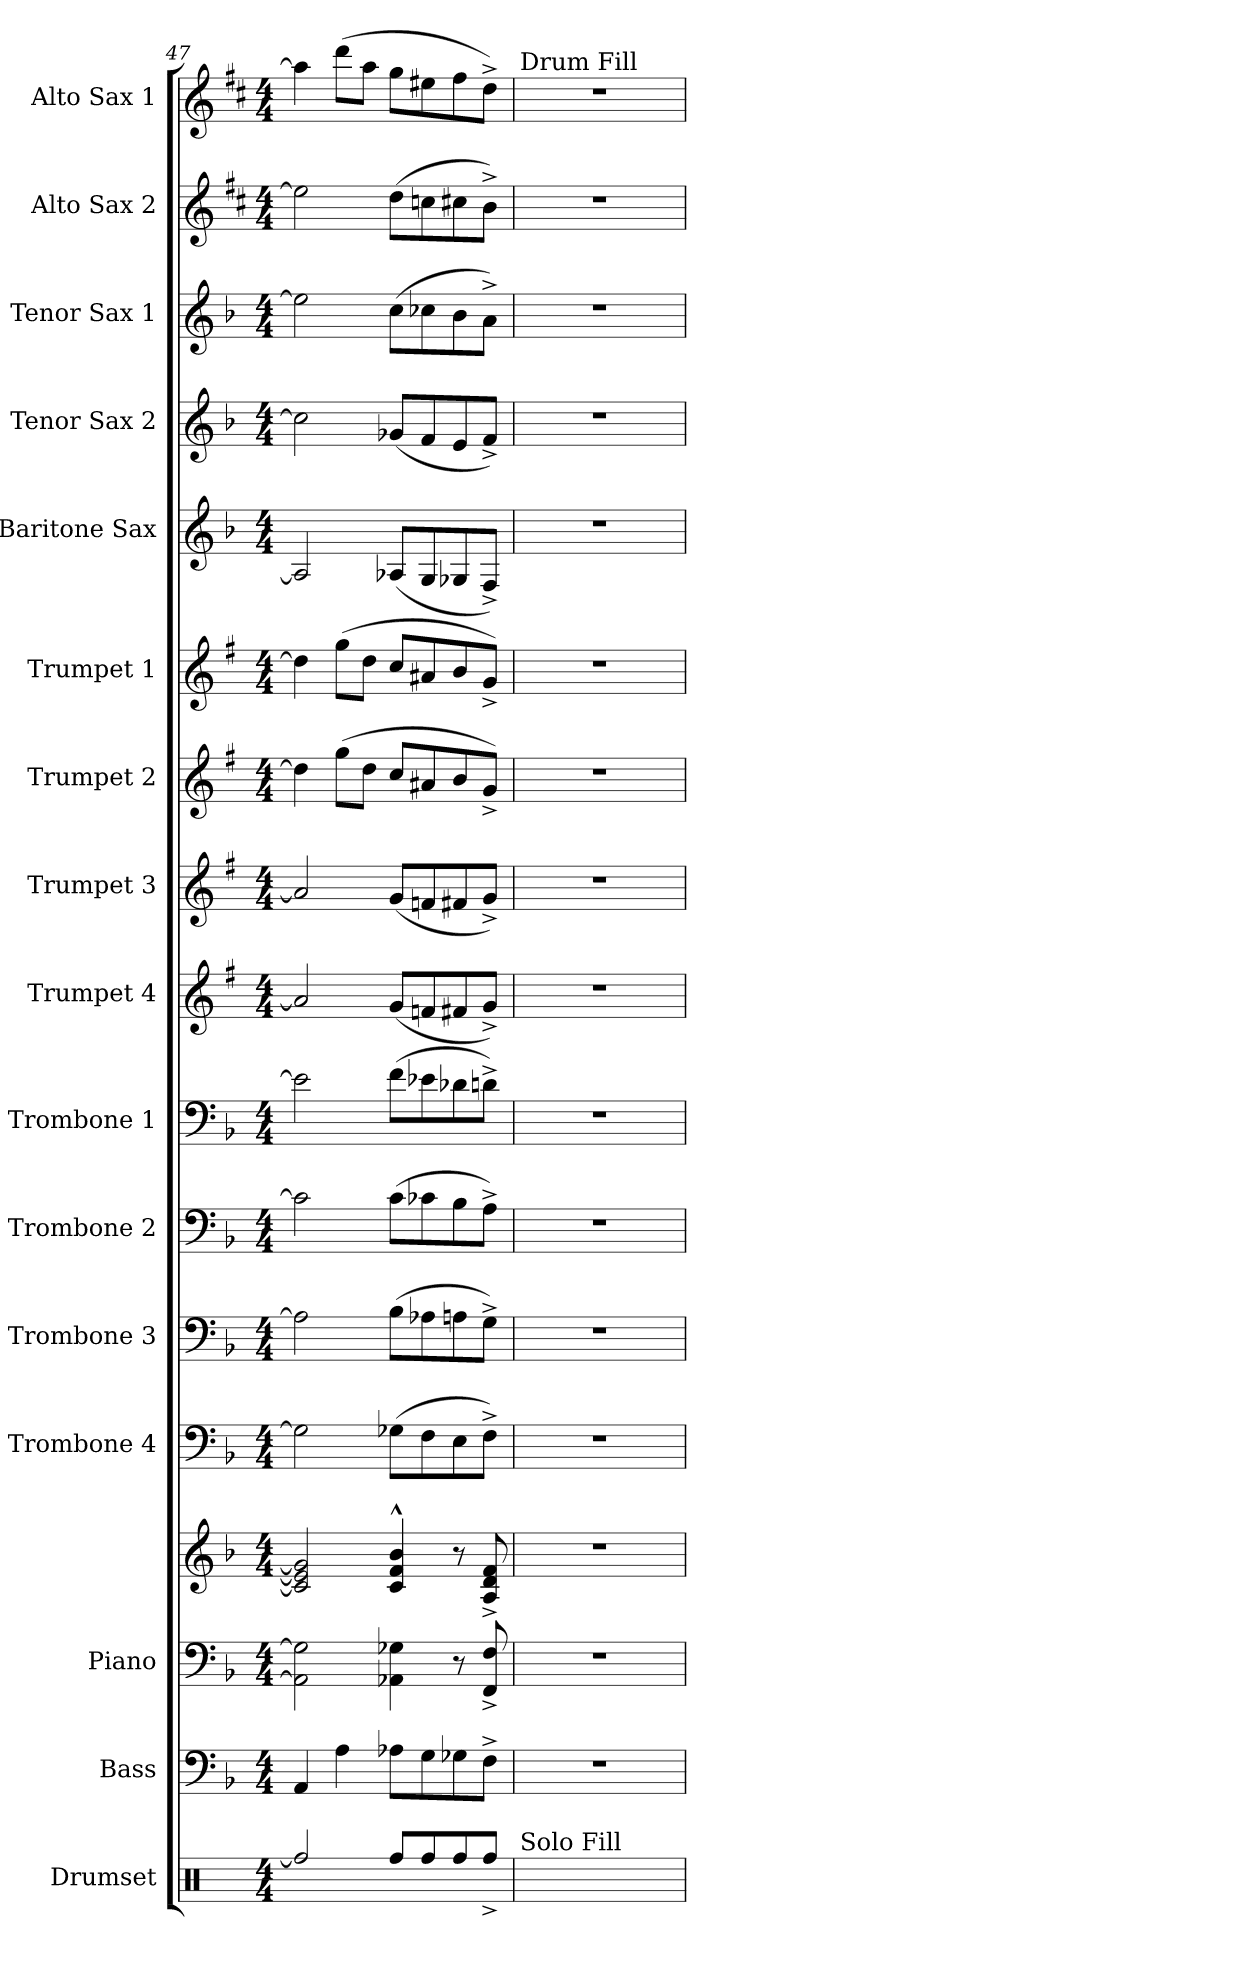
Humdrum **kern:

**kern	**kern	**kern	**kern	**kern	**kern	**kern	**kern	**kern	**kern	**kern	**kern	**kern	**kern	**kern	**kern	**kern
*part16	*part15	*part14	*part14	*part13	*part12	*part11	*part10	*part9	*part8	*part7	*part6	*part5	*part4	*part3	*part2	*part1
*staff17	*staff16	*staff15	*staff14	*staff13	*staff12	*staff11	*staff10	*staff9	*staff8	*staff7	*staff6	*staff5	*staff4	*staff3	*staff2	*staff1
*I"Drumset	*I"Bass	*I"Piano	*	*I"Trombone 4	*I"Trombone 3	*I"Trombone 2	*I"Trombone 1	*I"Trumpet 4	*I"Trumpet 3	*I"Trumpet 2	*I"Trumpet 1	*I"Baritone Sax	*I"Tenor Sax 2	*I"Tenor Sax 1	*I"Alto Sax 2	*I"Alto Sax 1
*I'Drs.	*I'Bass	*I'Piano	*	*I'Tbn. 4	*I'Tbn. 3	*I'Tbn. 2	*I'Tbn. 1	*I'Tpt. 4	*I'Tpt. 3	*I'Tpt. 2	*I'Tpt. 1	*I'Bari	*I'Tenor 2	*I'Tenor 1	*I'Alto 2	*I'Alto 1
*clefX	*clefF4	*clefF4	*clefG2	*clefF4	*clefF4	*clefF4	*clefF4	*clefG2	*clefG2	*clefG2	*clefG2	*clefG2	*clefG2	*clefG2	*clefG2	*clefG2
*	*ITrd7c12	*	*	*	*	*	*	*ITrd1c2	*ITrd1c2	*ITrd1c2	*ITrd1c2	*ITrd12c21	*ITrd8c14	*ITrd8c14	*ITrd5c9	*ITrd5c9
*k[]	*k[b-]	*k[b-]	*k[b-]	*k[b-]	*k[b-]	*k[b-]	*k[b-]	*k[b-]	*k[b-]	*k[b-]	*k[b-]	*k[b-]	*k[b-]	*k[b-]	*k[b-]	*k[b-]
*M4/4	*M4/4	*M4/4	*M4/4	*M4/4	*M4/4	*M4/4	*M4/4	*M4/4	*M4/4	*M4/4	*M4/4	*M4/4	*M4/4	*M4/4	*M4/4	*M4/4
=47	=47	=47	=47	=47	=47	=47	=47	=47	=47	=47	=47	=47	=47	=47	=47	=47
*^	*	*	*	*	*	*	*	*	*	*	*	*	*	*	*	*
2Rff/]	4R\	4AAA/	2AA\] 2G\]	2c/] 2e/] 2g/]	2G\]	2A\]	2c\]	2e\]	2g/]	2g/]	4cc\]	4cc\]	2AA/]	2c\]	2e\]	2g\]	4cc\]
.	4R\	4AA\	.	.	.	.	.	.	.	.	(8ff\L	(8ff\L	.	.	.	.	(8ff\L
.	.	.	.	.	.	.	.	.	.	.	8cc\J	8cc\J	.	.	.	.	8cc\J
8Rff/L	4R\	8AA-X\L	4AA-X\ 4G-X\	4c/^^ 4f/^^ 4b-/^^	(8G-X\L	(8B-\L	(8c\L	(8f\L	(8f/L	(8f/L	8b-/L	8b-/L	(8AA-X/L	(8G-X/L	(8c\L	(8f\L	8b-\L
8Rff/	.	8GG\	.	.	8F\	8A-X\	8c-X\	8e-X\	8e-X/	8e-X/	8g#X/	8g#X/	8GG/	8F/	8c-X\	8e-X\	8g#X\
8Rff/	4R\	8GG-X\	8r	8r	8E\	8An\	8B-\	8d-X\	8en/	8en/	8a/	8a/	8GG-X/	8E/	8B-\	8en\	8a\
8Rff^/J	.	8FF^\J	8FF/^ 8F/^	8A/^ 8d/^ 8f/^	8F^\J)	8G^\J)	8A^\J)	8dn^\J)	8f^/J)	8f^/J)	8f^/J)	8f^/J)	8FF^/J)	8F^/J)	8A^\J)	8d^\J)	8f^\J)
*v	*v	*	*	*	*	*	*	*	*	*	*	*	*	*	*	*	*
!!LO:PB:g=z
=48	=48	=48	=48	=48	=48	=48	=48	=48	=48	=48	=48	=48	=48	=48	=48	=48
!	!	!	!	!	!	!	!	!	!	!	!	!	!	!	!	!LO:TX:a:t=Drum Fill
!LO:TX:a:t=Solo Fill	!	!	!	!	!	!	!	!	!	!	!	!	!	!	!	!
4R	1r	1r	1r	1r	1r	1r	1r	1r	1r	1r	1r	1r	1r	1r	1r	1r
4R	.	.	.	.	.	.	.	.	.	.	.	.	.	.	.	.
4R	.	.	.	.	.	.	.	.	.	.	.	.	.	.	.	.
4R	.	.	.	.	.	.	.	.	.	.	.	.	.	.	.	.
=	=	=	=	=	=	=	=	=	=	=	=	=	=	=	=	=
*-	*-	*-	*-	*-	*-	*-	*-	*-	*-	*-	*-	*-	*-	*-	*-	*-
